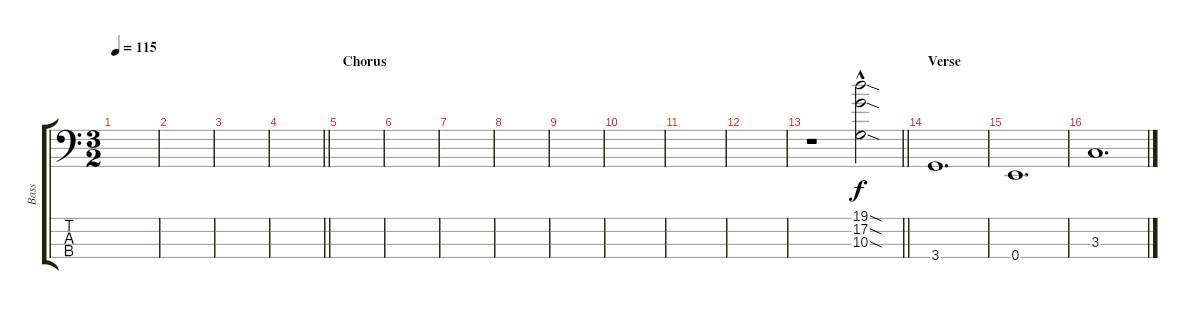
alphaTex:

\track ("Bass" "Bass") {instrument electricbassfinger}
\staff {score tabs}
\tuning (G2 D2 A1 E1) {hide}
\ts (3 2)
\tempo 115
\clef f4
\ks c
|
|
|
\barLineRight lightlight
|
\section ("" "Chorus")
|
|
|
|
|
|
|
|
\barLineRight lightlight
r.1 (19.1{sod} 17.2{sod hac} 10.3{sod}).2 |
\section ("" "Verse")
3.4.1{d dy f} |
0.4.1{d} |
3.3.1{d}
